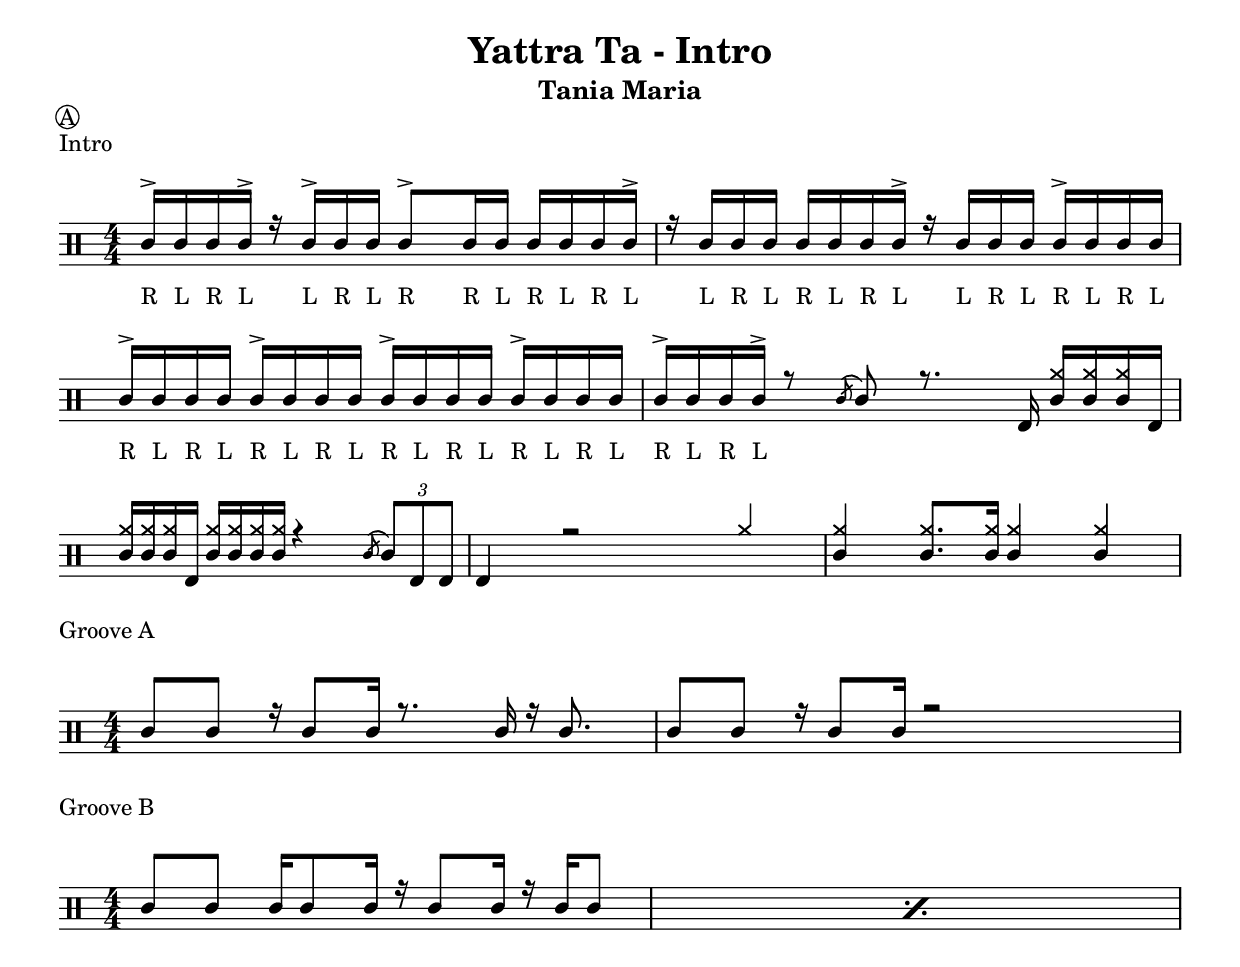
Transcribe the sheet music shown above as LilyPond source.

\version "2.18.2"
\include "../layout/layout.ly"

\header {
  title = "Yattra Ta - Intro"
  subtitle = "Tania Maria"
}

\markup { \circle "A"}

\markup {\raise #4.0 "Intro" }
\score {
  \new DrumStaff <<
    %\tempo 4 = 85
    \drummode {
      \time 4/4
      <<
        \new DrumVoice {
          \voiceUP
          sn16\accent\rid sn16\led sn16\rid sna16\accent\led
          r16 sna16\accent\led sn16\rid sn16\led
          sna8\accent\rid sn16\rid sn16\led 
          sn16\rid sn16\led sn16\rid sna16\accent\led
        }
      >>
      <<
        \new DrumVoice {
          \voiceUP
          r16 sn16\led sn16\rid sn16\led
          sn16\rid sn16\led sn16\rid sna16\accent\led
          r16 sn16\led sn16\rid sn16\led
          sna16\accent\rid sn16\led sn16\rid sn16\led
        }
      >>
      <<
        \new DrumVoice {
          \voiceUP
          sna16\accent\rid sn16\led sn16\rid sn16\led
          sna16\accent\rid sn16\led sn16\rid sn16\led
          sna16\accent\rid sn16\led sn16\rid sn16\led
          sna16\accent\rid sn16\led sn16\rid sn16\led
        }
      >>
      <<
        \new DrumVoice {
          \voiceUP
          sna16\accent\rid sn16\led sn16\rid sna16\accent\led
          r8 \flam snd8
          r8. bd16
          <hh sn>16 <hh sn>16 <hh sn>16 bd16
        }
      >>
      <<
        \new DrumVoice {
          \voiceUP
          <hh sn>16 <hh sn>16 <hh sn>16 bd16
          <hh sn>16 <hh sn>16 <hh sn>16 <hh sn>16
          r4
          \flam \times 2/3 { snd8 bd8 bd8 }
        }
      >>
      <<
        \new DrumVoice {
          \voiceUP
          bd4 r2 hh4
        }
      >>
      <<
        \new DrumVoice {
          \voiceUP
          <hh sn>4 <hh sn>8. <hh sn>16 <hh sn>4 <hh sn>4
        }
      >>
    }
  >>
}
\markup {\raise #4.0 "Groove A" }
\score {
  \new DrumStaff <<
    %\tempo 4 = 85
    \drummode {
      \time 4/4
      <<
        \new DrumVoice {
          \voiceUP
          sn8 sn
          r16 sn8 sn16
          r8. sn16
          r16 sn8.

          sn8 sn
          r16 sn8 sn16
          r2
        }
      >>
    }
  >>
}

\markup {\raise #4.0 "Groove B" }
\score {
  \new DrumStaff <<
    %\tempo 4 = 85
    \drummode {
      \time 4/4
      <<
        \repeat percent 2{
          \new DrumVoice {
            \voiceUP
            sn8 sn
            sn16 sn8 sn16
            r16 sn8 sn16
            r16 sn16 sn8
          }
        }
      >>
    }
  >>
}
